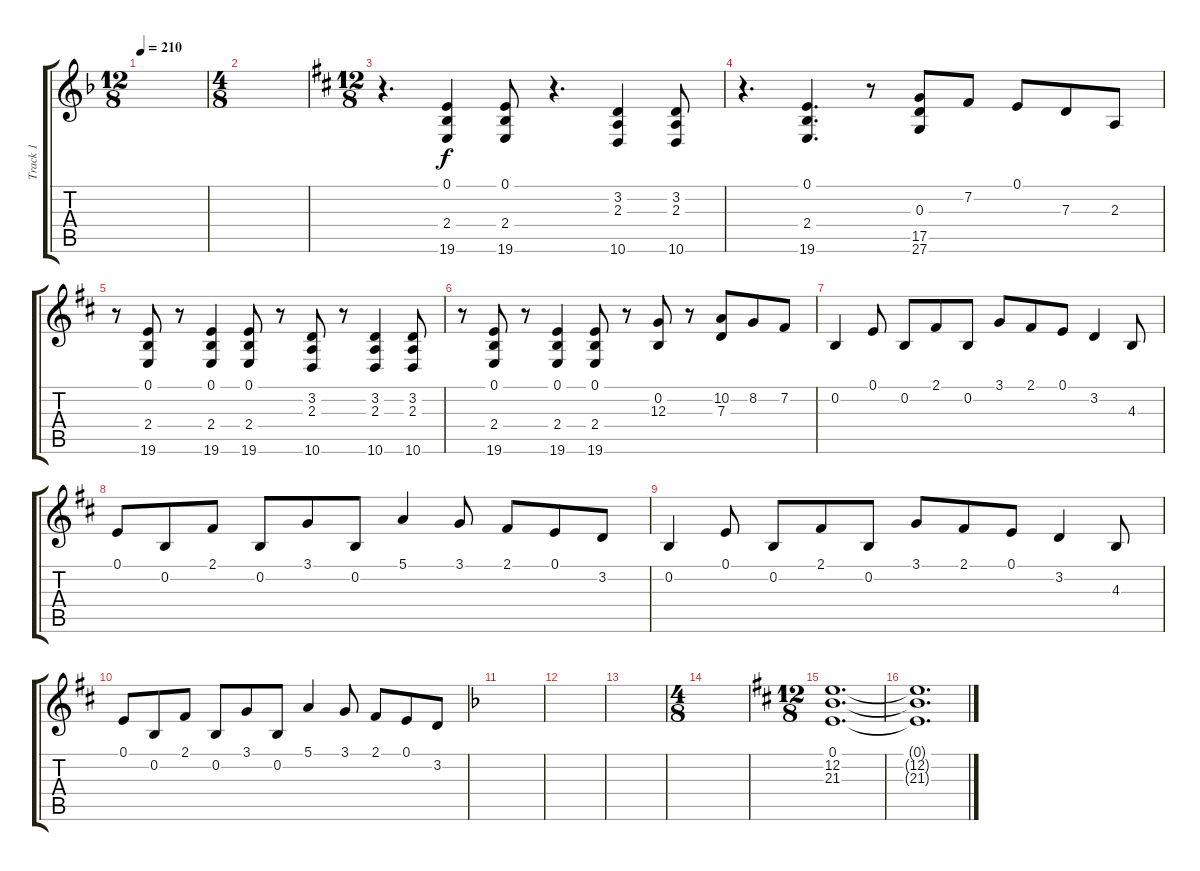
\track ("Track 1" "Track 1") {instrument brightacousticpiano}
\staff {score tabs}
\tuning (E4 B3 G3 D3 A2 E2) {hide}
\ts (12 8)
\tempo 210
\clef g2
\ks f
|
\ts (4 8)
|
\ts (12 8)
\ks d
r.4{d} (0.1 2.4 19.6).4 (0.1 2.4 19.6).8 r.4{d} (3.2 2.3 10.6).4 (3.2 2.3 10.6).8 |
r.4{d} (0.1 2.4 19.6).4{d beam Up} r.8 (0.3 17.5 27.6).8 7.2.8 0.1.8 7.3.8 2.3.8 |
r.8 (0.1 2.4 19.6).8 r.8 (0.1 2.4 19.6).4 (0.1 2.4 19.6).8 r.8 (3.2 2.3 10.6).8 r.8 (3.2 2.3 10.6).4 (3.2 2.3 10.6).8 |
r.8 (0.1 2.4 19.6).8 r.8 (0.1 2.4 19.6).4 (0.1 2.4 19.6).8 r.8 (0.2 12.3).8 r.8 (10.2 7.3).8 8.2.8 7.2.8 |
0.2.4 0.1.8 0.2.8 2.1.8 0.2.8 3.1.8 2.1.8 0.1.8 3.2.4 4.3.8 |
0.1.8 0.2.8 2.1.8 0.2.8 3.1.8 0.2.8 5.1.4 3.1.8 2.1.8 0.1.8 3.2.8 |
0.2.4 0.1.8 0.2.8 2.1.8 0.2.8 3.1.8 2.1.8 0.1.8 3.2.4 4.3.8 |
0.1.8 0.2.8 2.1.8 0.2.8 3.1.8 0.2.8 5.1.4 3.1.8 2.1.8 0.1.8 3.2.8 |
\ks f
|
|
|
\ts (4 8)
|
\ts (12 8)
\ks d
(0.1 12.2 21.3).1{d beam Up} |
(0.1{t} 12.2{t} 21.3{t}).1{d beam Up}
